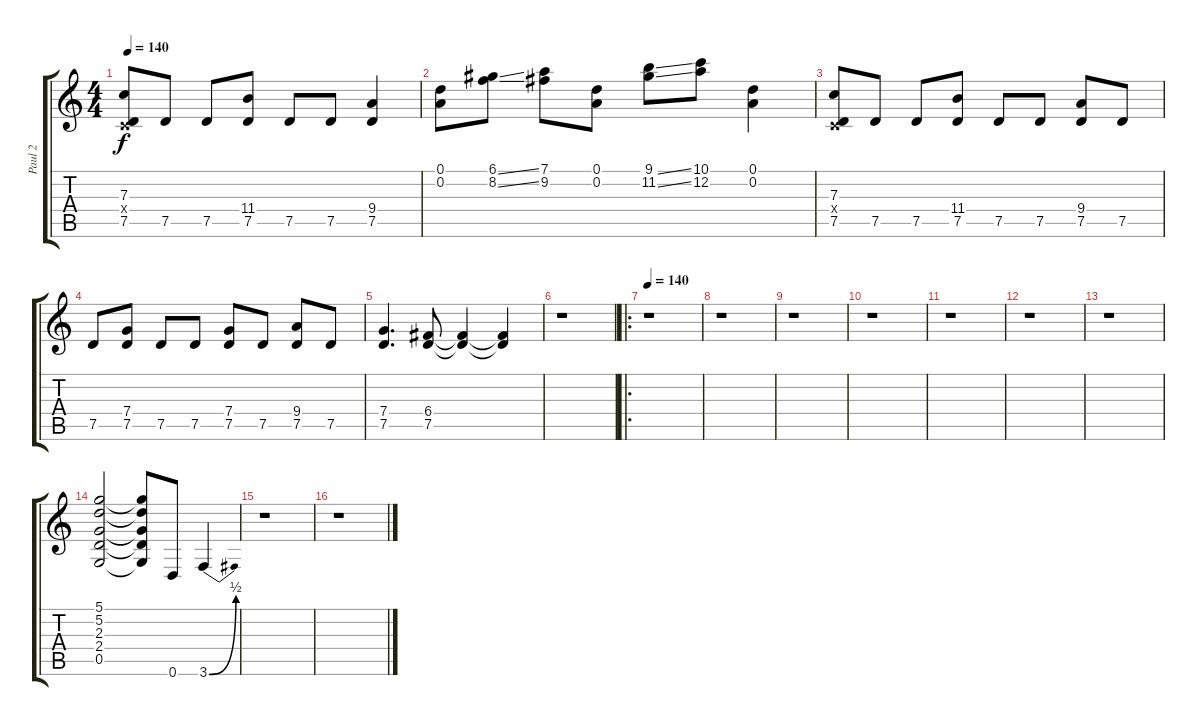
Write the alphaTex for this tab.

\track ("Paul 2" "Paul 2") {instrument distortionguitar}
\staff {score tabs}
\tuning (D4 A3 F3 C3 G2 D2) {hide}
\ts (4 4)
\tempo 140
\clef g2
\ks c
(7.3 0.4{x} 7.5).8{dy f} 7.5.8 7.5.8 (11.4 7.5).8 7.5.8 7.5.8 (9.4 7.5).4 |
(0.1 0.2).8 (6.1{ss} 8.2{ss}).8 (7.1 9.2).8 (0.1 0.2).8 (9.1{ss} 11.2{ss}).8 (10.1 12.2).8 (0.1 0.2).4 |
(7.3 0.4{x} 7.5).8 7.5.8 7.5.8 (11.4 7.5).8 7.5.8 7.5.8 (9.4 7.5).8 7.5.8 |
7.5.8 (7.4 7.5).8 7.5.8 7.5.8 (7.4 7.5).8 7.5.8 (9.4 7.5).8 7.5.8 |
(7.4 7.5).4{d} (6.4 7.5).8 (6.4{t} 7.5{t}).4 (6.4{t} 7.5{t}).4 |
r.1 |
\ro
\tempo 140
r.1 |
r.1 |
r.1 |
r.1 |
r.1 |
r.1 |
r.1 |
(5.1 5.2 2.3 2.4 0.5).2 (5.1{t} 5.2{t} 2.3{t} 2.4{t} 0.5{t}).8 0.6.8 3.6{be (bend 0 0 60 2)}.4 |
r.1 |
r.1
